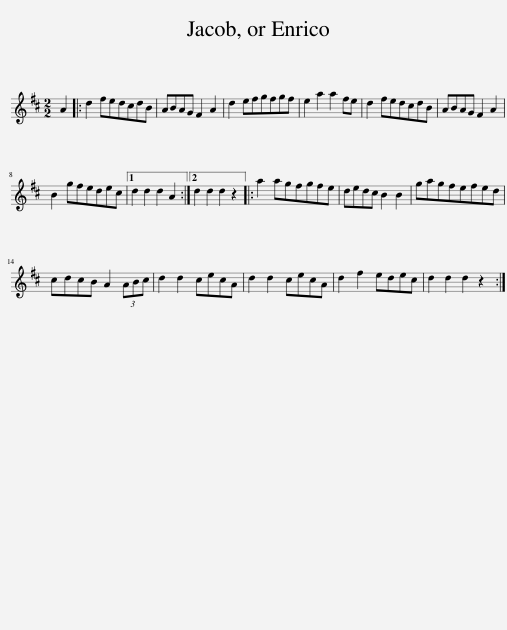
X:1
L:1/8
M:2/2
I:linebreak $
K:D
V:1 treble
V:1
 A2 |: d2 fedcdB | ABAG F2 A2 | d2 efgfgf | e2 a2 a2 fe | %5
 d2 fedcdB | ABAG F2 A2 |$ B2 gfedec |1 d2 d2 d2 A2 :|2 d2 d2 d2 z2 |: %10
 a2 agfgfe | dedc B2 B2 | gagfefed |$ cdcB A2 (3ABc | d2 d2 cecA | %15
 d2 d2 cecA | d2 f2 edec | d2 d2 d2 z2 :| %18
